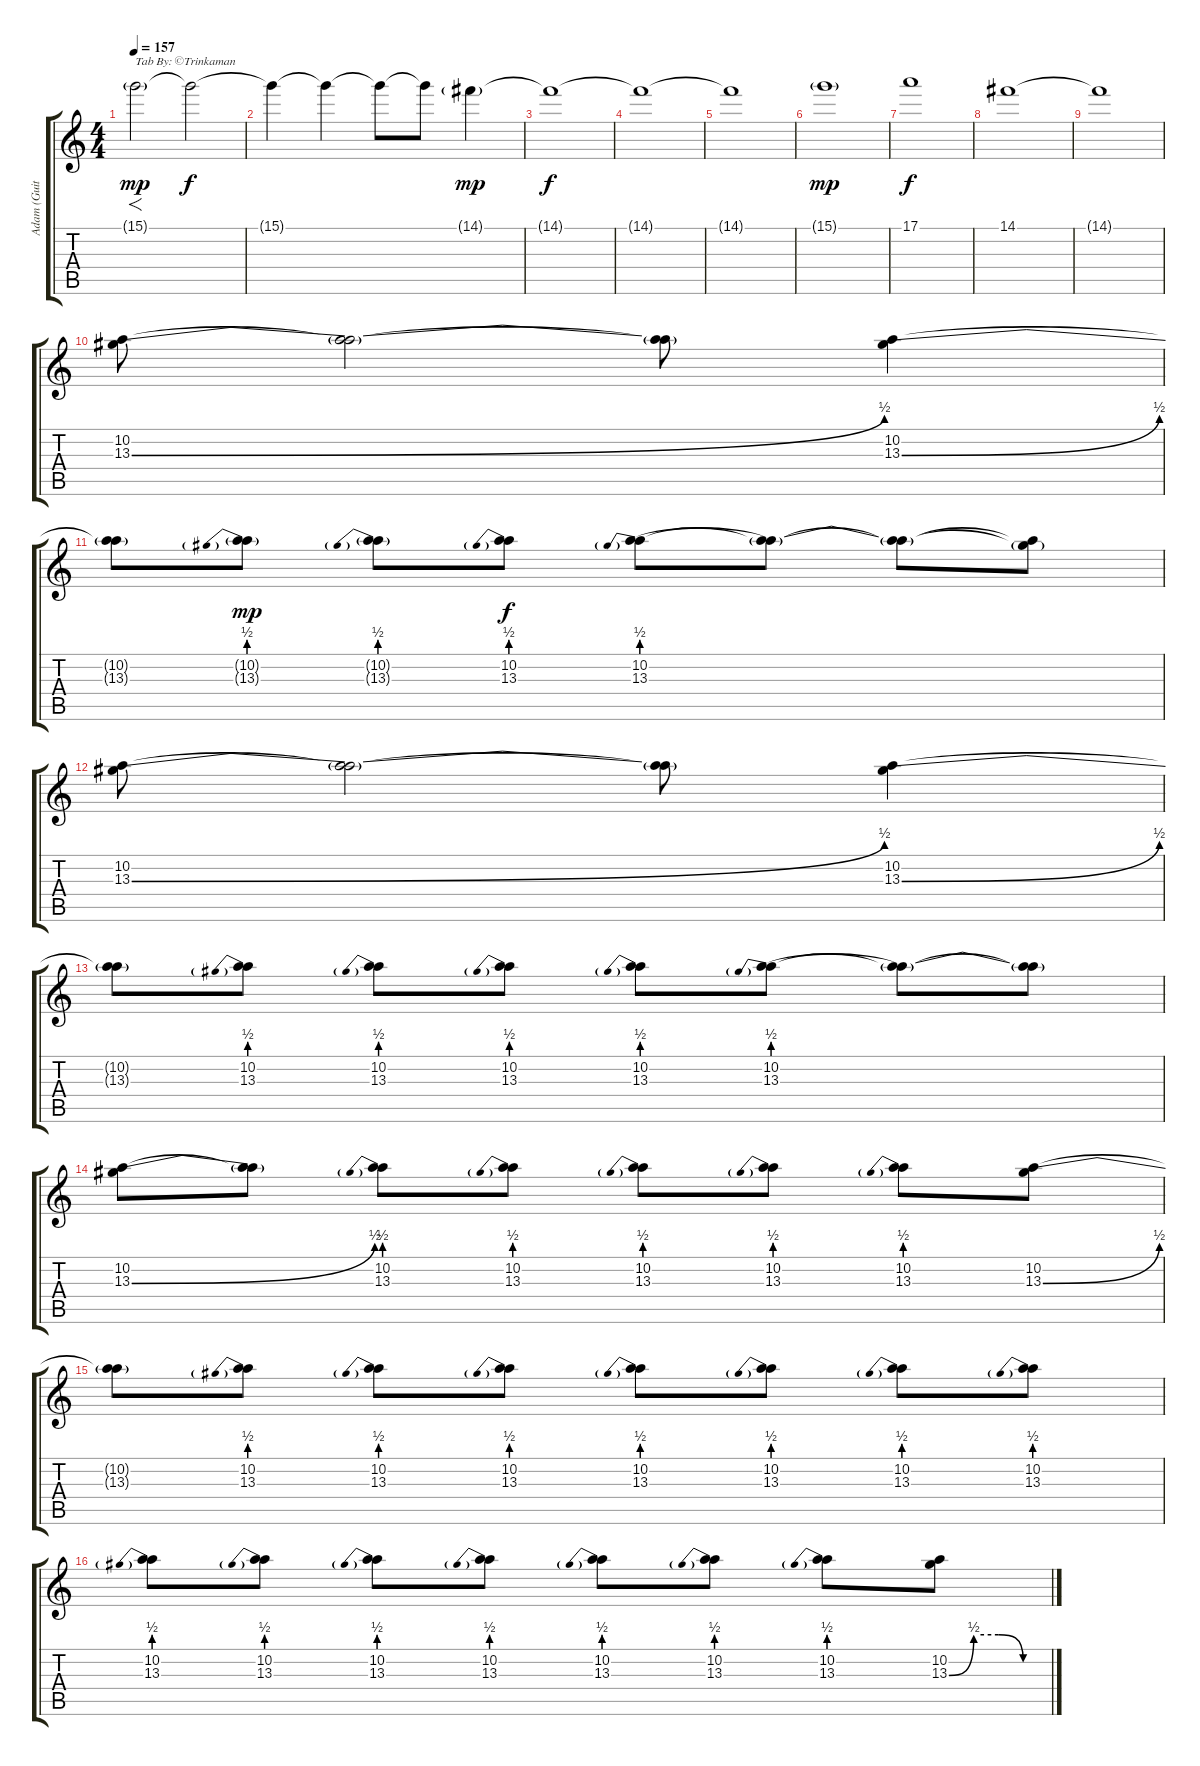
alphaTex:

\track ("Adam (Guitar)" "Adam (Guit") {instrument distortionguitar}
\staff {score tabs}
\tuning (E4 B3 G3 D3 A2 D2) {hide}
\ts (4 4)
\tempo 157
\clef g2
\ks c
15.1{g}.2{f txt "Tab By: ©Trinkaman" dy mp instrument distortionguitar} 15.1{t}.2{dy f} |
15.1{t}.4 15.1{t}.4 15.1{t}.8 15.1{t}.8 14.1{g}.4{dy mp} |
14.1{t}.1{dy f} |
14.1{t}.1 |
14.1{t}.1 |
15.1{g}.1{dy mp} |
17.1.1{dy f} |
14.1.1 |
14.1{t}.1 |
(10.2 13.3{be (bend 0 0 60 2)}).8 (10.2{t} 13.3{t}).2 (10.2{t} 13.3{t}).8 (10.2 13.3{be (bend 0 0 60 2)}).4 |
(10.2{t} 13.3{t}).8 (10.2{g} 13.3{be (prebend 0 2 60 2) g}).8{dy mp} (10.2{g} 13.3{be (prebend 0 2 60 2) g}).8 (10.2 13.3{be (prebend 0 2 60 2)}).8{dy f} (10.2 13.3{be (prebend 0 2 60 2)}).8 (10.2{t} 13.3{t}).8 (10.2{t} 13.3{t}).8 (10.2{t} 13.3{t}).8 |
(10.2 13.3{be (bend 0 0 60 2)}).8 (10.2{t} 13.3{t}).2 (10.2{t} 13.3{t}).8 (10.2 13.3{be (bend 0 0 60 2)}).4 |
(10.2{t} 13.3{t}).8 (10.2 13.3{be (prebend 0 2 60 2)}).8 (10.2 13.3{be (prebend 0 2 60 2)}).8 (10.2 13.3{be (prebend 0 2 60 2)}).8 (10.2 13.3{be (prebend 0 2 60 2)}).8 (10.2 13.3{be (prebend 0 2 60 2)}).8 (10.2{t} 13.3{t}).8 (10.2{t} 13.3{t}).8 |
(10.2 13.3{be (bend 0 0 60 2)}).8 (10.2{t} 13.3{t}).8 (10.2 13.3{be (prebend 0 2 60 2)}).8 (10.2 13.3{be (prebend 0 2 60 2)}).8 (10.2 13.3{be (prebend 0 2 60 2)}).8 (10.2 13.3{be (prebend 0 2 60 2)}).8 (10.2 13.3{be (prebend 0 2 60 2)}).8 (10.2 13.3{be (bend 0 0 60 2)}).8 |
(10.2{t} 13.3{t}).8 (10.2 13.3{be (prebend 0 2 60 2)}).8 (10.2 13.3{be (prebend 0 2 60 2)}).8 (10.2 13.3{be (prebend 0 2 60 2)}).8 (10.2 13.3{be (prebend 0 2 60 2)}).8 (10.2 13.3{be (prebend 0 2 60 2)}).8 (10.2 13.3{be (prebend 0 2 60 2)}).8 (10.2 13.3{be (prebend 0 2 60 2)}).8 |
(10.2 13.3{be (prebend 0 2 60 2)}).8 (10.2 13.3{be (prebend 0 2 60 2)}).8 (10.2 13.3{be (prebend 0 2 60 2)}).8 (10.2 13.3{be (prebend 0 2 60 2)}).8 (10.2 13.3{be (prebend 0 2 60 2)}).8 (10.2 13.3{be (prebend 0 2 60 2)}).8 (10.2 13.3{be (prebend 0 2 60 2)}).8 (10.2 13.3{be (custom 0 0 15 2 30 2 45 0 60 0)}).8
